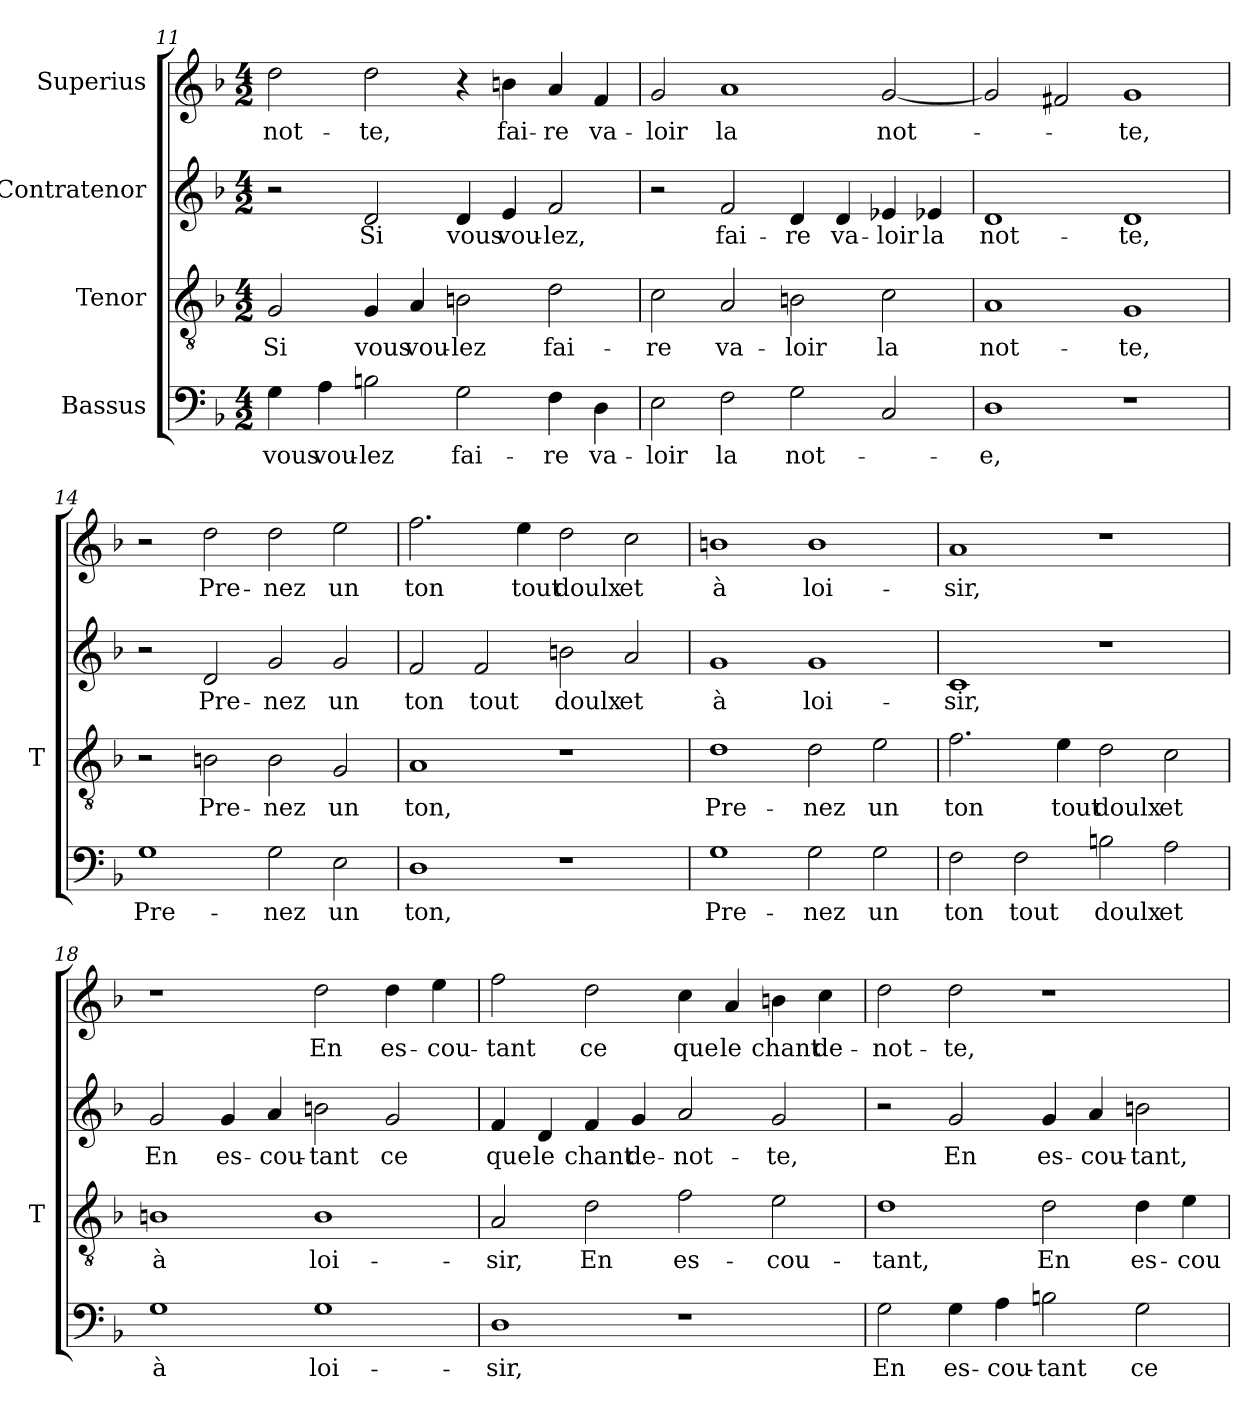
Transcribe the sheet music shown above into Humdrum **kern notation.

**kern	**text	**kern	**text	**kern	**text	**kern	**text
*part4	*part4	*part3	*part3	*part2	*part2	*part1	*part1
*staff4	*staff4	*staff3	*staff3	*staff2	*staff2	*staff1	*staff1
*I"Bassus	*	*I"Tenor	*	*I"Contratenor	*	*I"Superius	*
*	*	*I'T	*	*	*	*	*
*clefF4	*	*clefGv2	*	*clefG2	*	*clefG2	*
*k[b-]	*	*k[b-]	*	*k[b-]	*	*k[b-]	*
*M4/2	*	*M4/2	*	*M4/2	*	*M4/2	*
=11	=11	=11	=11	=11	=11	=11	=11
4G	-vous	2G	-Si	2r	.	2dd	not-
4A	vou-	.	.	.	.	.	.
2Bn	-lez	4G	-vous	2d	-Si	2dd	-te,
.	.	4A	vou-	.	.	.	.
2G	fai-	2Bn	-lez	4d	-vous	4r	.
.	.	.	.	4e	vou-	4b	fai-
4F	-re	2d	fai-	2f	-lez,	4a	-re
4D	va-	.	.	.	.	4f	va-
=12	=12	=12	=12	=12	=12	=12	=12
2E	-loir	2c	-re	2r	.	2g	-loir
2F	-la	2A	va-	2f	fai-	1a	-la
2G	not-	2Bn	-loir	4d	-re	.	.
.	.	.	.	4d	va-	.	.
2C	.	2c	-la	4e-X	-loir	[2g	not-
.	.	.	.	4e-X	-la	.	.
=13	=13	=13	=13	=13	=13	=13	=13
1D	-e,	1A	not-	1d	not-	2g]	.
.	.	.	.	.	.	2f#X	.
1r	.	1G	-te,	1d	-te,	1g	-te,
=14	=14	=14	=14	=14	=14	=14	=14
1G	Pre-	2r	.	2r	.	2r	.
.	.	2Bn	Pre-	2d	Pre-	2dd	Pre-
2G	-nez	2B	-nez	2g	-nez	2dd	-nez
2E	-un	2G	-un	2g	-un	2ee	-un
=15	=15	=15	=15	=15	=15	=15	=15
1D	-ton,	1A	-ton,	2f	-ton	2.ff	-ton
.	.	.	.	2f	-tout	.	.
.	.	.	.	.	.	4ee	-tout
1r	.	1r	.	2b	-doulx	2dd	-doulx
.	.	.	.	2a	-et	2cc	-et
=16	=16	=16	=16	=16	=16	=16	=16
1G	Pre-	1d	Pre-	1g	-à	1b	-à
2G	-nez	2d	-nez	1g	loi-	1b	loi-
2G	-un	2e	-un	.	.	.	.
=17	=17	=17	=17	=17	=17	=17	=17
2F	-ton	2.f	-ton	1c	-sir,	1a	-sir,
2F	-tout	.	.	.	.	.	.
.	.	4e	-tout	.	.	.	.
2Bn	-doulx	2d	-doulx	1r	.	1r	.
2A	-et	2c	-et	.	.	.	.
=18	=18	=18	=18	=18	=18	=18	=18
1G	-à	1Bn	-à	2g	-En	1r	.
.	.	.	.	4g	es-	.	.
.	.	.	.	4a	cou-	.	.
1G	loi-	1B	loi-	2b	-tant	2dd	-En
.	.	.	.	2g	-ce	4dd	es-
.	.	.	.	.	.	4ee	cou-
=19	=19	=19	=19	=19	=19	=19	=19
1D	-sir,	2A	-sir,	4f	-que	2ff	-tant
.	.	.	.	4d	-le	.	.
.	.	2d	-En	4f	-chant	2dd	-ce
.	.	.	.	4g	de-	.	.
1r	.	2f	es-	2a	not-	4cc	-que
.	.	.	.	.	.	4a	-le
.	.	2e	cou-	2g	-te,	4b	-chant
.	.	.	.	.	.	4cc	de-
=20	=20	=20	=20	=20	=20	=20	=20
2G	-En	1d	-tant,	2r	.	2dd	not-
4G	es-	.	.	2g	-En	2dd	-te,
4A	cou-	.	.	.	.	.	.
2Bn	-tant	2d	-En	4g	es-	1r	.
.	.	.	.	4a	cou-	.	.
2G	-ce	4d	es-	2b	-tant,	.	.
.	.	4e	cou-	.	.	.	.
=	=	=	=	=	=	=	=
*-	*-	*-	*-	*-	*-	*-	*-
